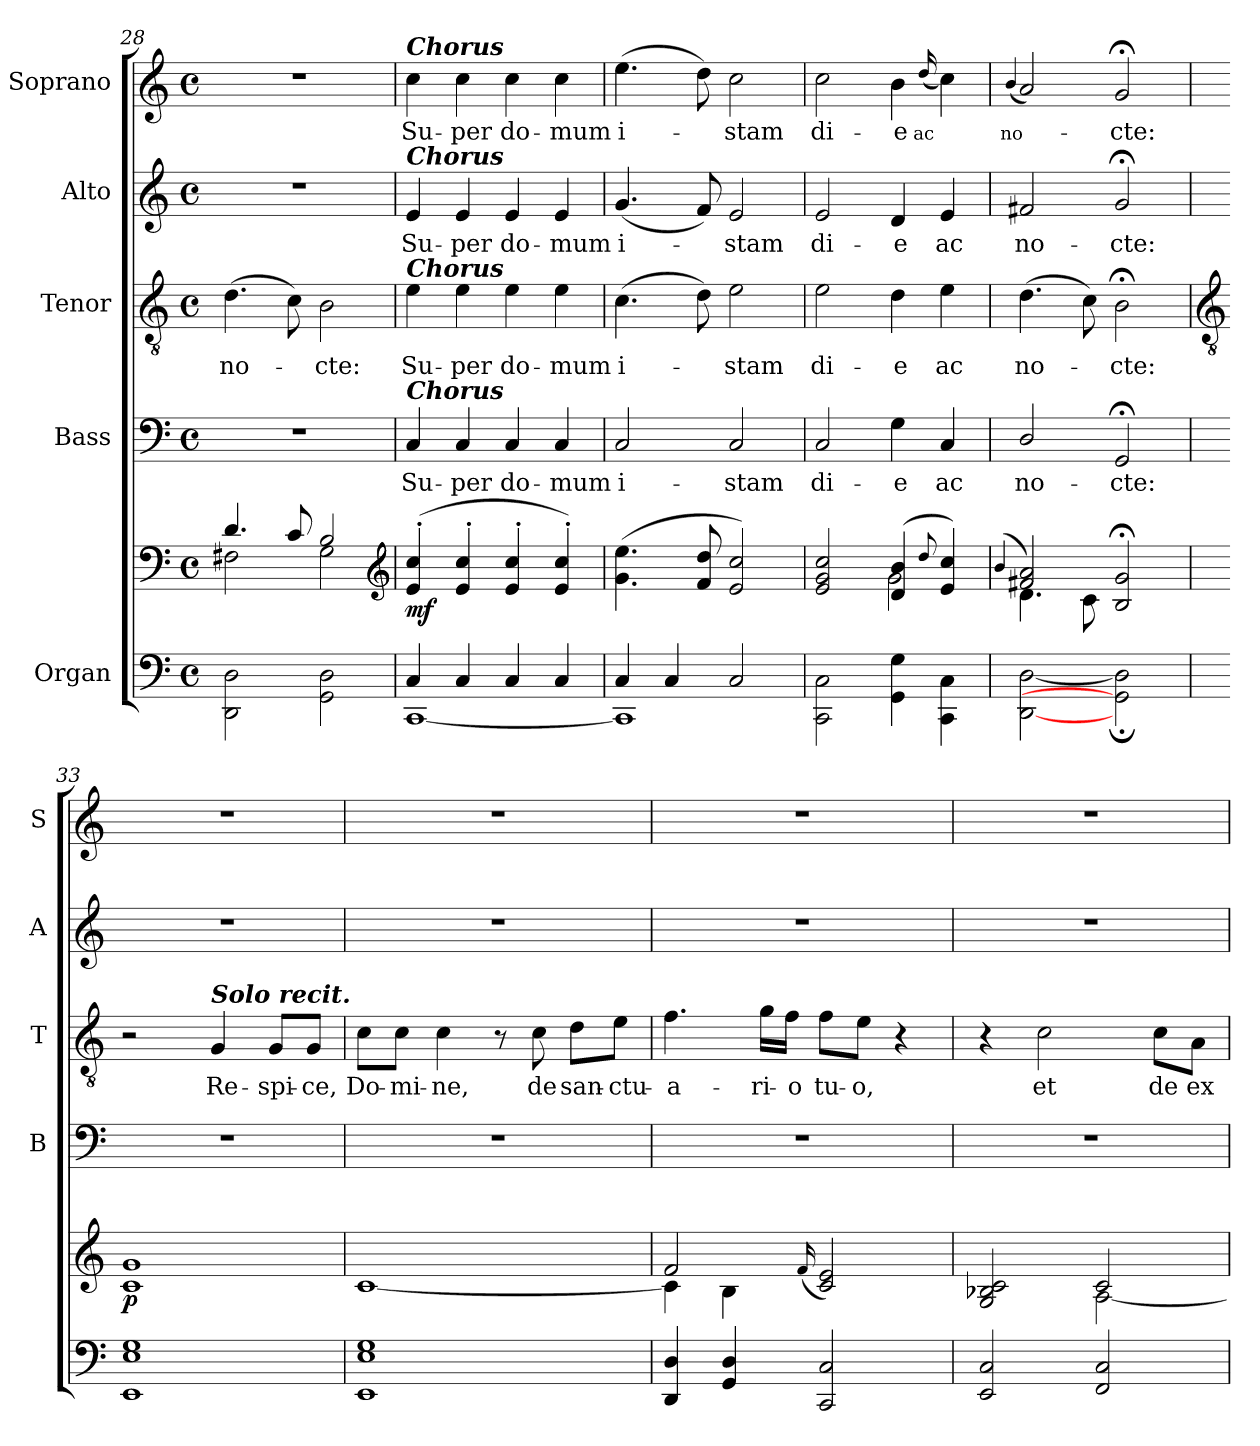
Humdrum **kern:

**kern	**kern	**dynam	**kern	**text	**kern	**text	**kern	**text	**kern	**text
*part5	*part5	*part5	*part4	*part4	*part3	*part3	*part2	*part2	*part1	*part1
*staff6	*staff5	*staff5/6	*staff4	*staff4	*staff3	*staff3	*staff2	*staff2	*staff1	*staff1
*I"Organ	*	*	*I"Bass	*	*I"Tenor	*	*I"Alto	*	*I"Soprano	*
*	*	*	*I'B	*	*I'T	*	*I'A	*	*I'S	*
*clefF4	*clefF4	*	*clefF4	*	*clefGv2	*	*clefG2	*	*clefG2	*
*k[]	*k[]	*	*k[]	*	*k[]	*	*k[]	*	*k[]	*
*C:	*C:	*	*C:	*	*C:	*	*C:	*	*C:	*
*M4/4	*M4/4	*	*M4/4	*	*M4/4	*	*M4/4	*	*M4/4	*
*met(c)	*met(c)	*	*met(c)	*	*met(c)	*	*met(c)	*	*met(c)	*
=28	=28	=28	=28	=28	=28	=28	=28	=28	=28	=28
*^	*^	*	*	*	*	*	*	*	*	*
!	!	!	!	!	!	!	!	!LO:LY:b	!	!	!	!
1ryy	2DD 2D	4.d/	2F#X\	.	1r	.	(>4.d	no-	1r	.	1r	.
.	.	8c/	.	.	.	.	8c)	.	.	.	.	.
!	!	!	!	!	!	!	!	!LO:LY:b	!	!	!	!
.	2GG 2D	2B/	2G\	.	.	.	2B	cte:	.	.	.	.
*	*	*clefG2	*	*	*	*	*	*	*	*	*	*
=29	=29	=29	=29	=29	=29	=29	=29	=29	=29	=29	=29	=29
!	!	!	!	!	!	!	!	!	!	!	!LO:TX:a:Bi:t=Chorus	!
!	!	!	!	!	!	!	!	!	!LO:TX:a:Bi:t=Chorus	!	!	!
!	!	!	!	!	!	!	!LO:TX:a:Bi:t=Chorus	!	!	!	!	!
!	!	!	!	!	!LO:TX:a:Bi:t=Chorus	!	!	!	!	!	!	!
!	!	!	!	!LO:DY:b	!	!LO:LY:b	!	!LO:LY:b	!	!LO:LY:b	!	!LO:LY:b
4C/	[1CC	(>4e/' 4cc/'	1ryy	mf	4C	Su-	4e	Su-	4e	Su-	4cc	Su-
!	!	!	!	!	!	!LO:LY:b	!	!LO:LY:b	!	!LO:LY:b	!	!LO:LY:b
4C/	.	4e/' 4cc/'	.	.	4C	-per	4e	-per	4e	-per	4cc	-per
!	!	!	!	!	!	!LO:LY:b	!	!LO:LY:b	!	!LO:LY:b	!	!LO:LY:b
4C/	.	4e/' 4cc/'	.	.	4C	do-	4e	do-	4e	do-	4cc	do-
!	!	!	!	!	!	!LO:LY:b	!	!LO:LY:b	!	!LO:LY:b	!	!LO:LY:b
4C/	.	4e/' 4cc/')	.	.	4C	-mum	4e	-mum	4e	-mum	4cc	-mum
=30	=30	=30	=30	=30	=30	=30	=30	=30	=30	=30	=30	=30
!	!	!	!	!	!	!LO:LY:b	!	!LO:LY:b	!	!LO:LY:b	!	!LO:LY:b
4C/	1CC]	(>4.g\ 4.ee\	1ryy	.	2C	i-	(>4.c	i-	(<4.g	i-	(>4.ee	i-
4C/	.	.	.	.	.	.	.	.	.	.	.	.
.	.	8f/ 8dd/	.	.	.	.	8d)	.	8f)	.	8dd)	.
!	!	!	!	!	!	!LO:LY:b	!	!LO:LY:b	!	!LO:LY:b	!	!LO:LY:b
2C/	.	2e/ 2cc/)	.	.	2C	-stam	2e	stam	2e	stam	2cc	stam
=31	=31	=31	=31	=31	=31	=31	=31	=31	=31	=31	=31	=31
!	!	!	!	!	!	!LO:LY:b	!	!LO:LY:b	!	!LO:LY:b	!	!LO:LY:b
1ryy	2CC 2C	2e/ 2g/ 2cc/	2ryy	.	2C	di-	2e	di-	2e	di-	2cc	di-
!	!	!	!	!	!	!LO:LY:b	!	!LO:LY:b	!	!LO:LY:b	!	!LO:LY:b
.	4GG 4G	(>4d/ 4b/	2g\	.	4G	-e	4d	-e	4d	-e	4b	-e
!	!	!	!	!	!	!	!	!	!	!	!	!LO:LY:b
.	.	8qqdd/	.	.	.	.	.	.	.	.	(>16qqdd/LL	ac
!	!	!	!	!	!	!LO:LY:b	!	!LO:LY:b	!	!LO:LY:b	!	!
.	4CC 4C	4e/ 4cc/)	.	.	4C	ac	4e	ac	4e	ac	4cc)	.
=32	=32	=32	=32	=32	=32	=32	=32	=32	=32	=32	=32	=32
!	!	!	!	!	!	!	!	!	!	!	!	!LO:LY:b
.	.	(>4qqb/	.	.	.	.	.	.	.	.	(<4qqb/	no-
!	!	!	!	!	!	!LO:LY:b	!	!LO:LY:b	!	!LO:LY:b	!	!
1ryy	[2DD [2D	2f#X/ 2a/)	4.d\	.	2D/	no-	(>4.d	no-	2f#X	no-	2a)	.
.	.	.	8c\	.	.	.	8c)	.	.	.	.	.
!	!	!	!	!	!	!LO:LY:b	!	!LO:LY:b	!	!LO:LY:b	!	!LO:LY:b
.	2GG]; 2D];	2B/;< 2g/;<	2ryy	.	2GG;<	-cte:	2B;<	cte:	2g;<	-cte:	2g;<	cte:
*v	*v	*	*	*	*	*	*	*	*	*	*	*
!!LO:LB:g=z
=33	=33	=33	=33	=33	=33	=33	=33	=33	=33	=33	=33
*	*	*	*	*	*	*clefGv2	*	*	*	*	*
*^	*	*	*	*	*	*	*	*	*	*	*
!	!	!	!	!LO:DY:b	!	!	!	!	!	!	!	!
*v	*v	*	*	*	*	*	*	*	*	*	*	*
1EE 1E 1G	1c/ 1g/	1ryy	p	1r	.	2r	.	1r	.	1r	.
!	!	!	!	!	!	!LO:TX:a:Bi:t=Solo recit.	!	!	!	!	!
!	!	!	!	!	!	!	!LO:LY:b	!	!	!	!
.	.	.	.	.	.	4G	Re-	.	.	.	.
!	!	!	!	!	!	!	!LO:LY:b	!	!	!	!
.	.	.	.	.	.	8G/L	-spi-	.	.	.	.
!	!	!	!	!	!	!	!LO:LY:b	!	!	!	!
.	.	.	.	.	.	8G/J	-ce,	.	.	.	.
=34	=34	=34	=34	=34	=34	=34	=34	=34	=34	=34	=34
!	!	!	!	!	!	!	!LO:LY:b	!	!	!	!
1EE 1E 1G	1ryy	[1c\	.	1r	.	8c\L	Do-	1r	.	1r	.
!	!	!	!	!	!	!	!LO:LY:b	!	!	!	!
.	.	.	.	.	.	8c\J	-mi-	.	.	.	.
!	!	!	!	!	!	!	!LO:LY:b	!	!	!	!
.	.	.	.	.	.	4c	-ne,	.	.	.	.
.	.	.	.	.	.	8r	.	.	.	.	.
!	!	!	!	!	!	!	!LO:LY:b	!	!	!	!
.	.	.	.	.	.	8c	de	.	.	.	.
!	!	!	!	!	!	!	!LO:LY:b	!	!	!	!
.	.	.	.	.	.	8d\L	san-	.	.	.	.
!	!	!	!	!	!	!	!LO:LY:b	!	!	!	!
.	.	.	.	.	.	8e\J	-ctu-	.	.	.	.
=35	=35	=35	=35	=35	=35	=35	=35	=35	=35	=35	=35
!	!	!	!	!	!	!	!LO:LY:b	!	!	!	!
4DD 4D	2f/	4c\]	.	1r	.	4.f	-a-	1r	.	1r	.
4GG 4D	.	4B\	.	.	.	.	.	.	.	.	.
!	!	!	!	!	!	!	!LO:LY:b	!	!	!	!
.	.	.	.	.	.	16g\LL	-ri-	.	.	.	.
!	!	!	!	!	!	!	!LO:LY:b	!	!	!	!
.	.	.	.	.	.	16f\JJ	-o	.	.	.	.
.	(>16qqf/	.	.	.	.	.	.	.	.	.	.
!	!	!	!	!	!	!	!LO:LY:b	!	!	!	!
2CC 2C	2c/ 2e/)	2ryy	.	.	.	8f\L	tu-	.	.	.	.
!	!	!	!	!	!	!	!LO:LY:b	!	!	!	!
.	.	.	.	.	.	8e\J	-o,	.	.	.	.
.	.	.	.	.	.	4r	.	.	.	.	.
=36	=36	=36	=36	=36	=36	=36	=36	=36	=36	=36	=36
2EE 2C	2G/ 2B-X/ 2c/	2ryy	.	1r	.	4r	.	1r	.	1r	.
!	!	!	!	!	!	!	!LO:LY:b	!	!	!	!
.	.	.	.	.	.	2c	et	.	.	.	.
2FF 2C	2c/	[2A\	.	.	.	.	.	.	.	.	.
!	!	!	!	!	!	!	!LO:LY:b	!	!	!	!
.	.	.	.	.	.	8c\L	de	.	.	.	.
!	!	!	!	!	!	!	!LO:LY:b	!	!	!	!
.	.	.	.	.	.	8A\J	ex-	.	.	.	.
*	*v	*v	*	*	*	*	*	*	*	*	*
=	=	=	=	=	=	=	=	=	=	=
*-	*-	*-	*-	*-	*-	*-	*-	*-	*-	*-
